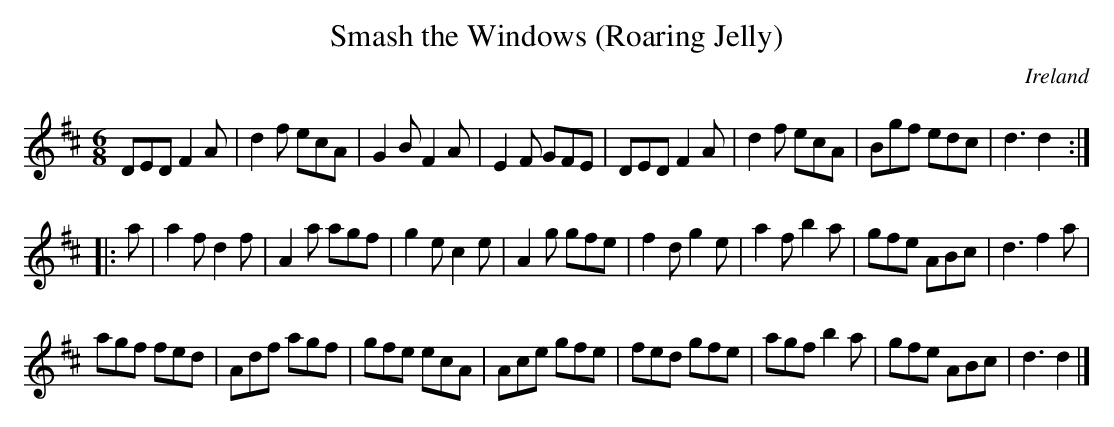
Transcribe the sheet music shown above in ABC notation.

X:1
T:Smash the Windows (Roaring Jelly)
M:6/8
O:Ireland
K:D major
DED F2A|d2f ecA|G2B F2A|E2F GFE|\
DED F2A|d2f ecA|Bgf edc|d3 d2::
a|\
a2f d2f|A2a agf|g2e c2e|A2g gfe|\
f2d g2e|a2f b2a|gfe ABc|d3 f2a|
agf fed|Adf agf|gfe ecA|Ace gfe|\
fed gfe|agf b2a|gfe ABc|d3 d2|]
